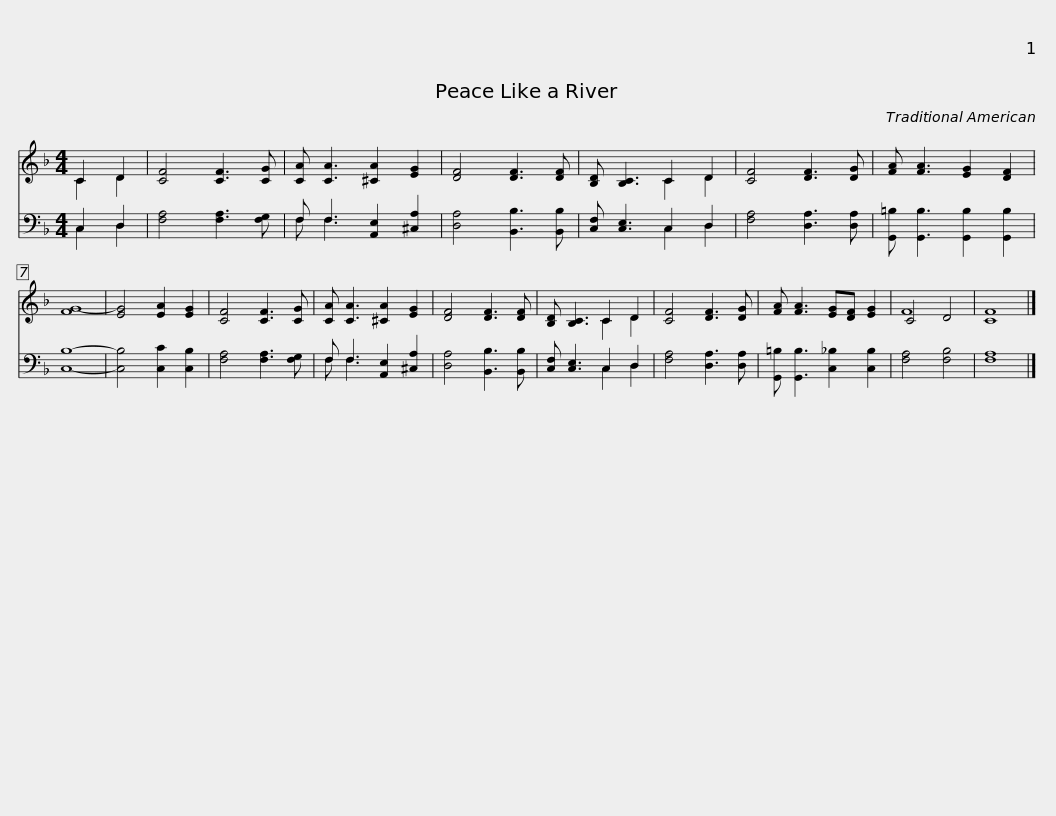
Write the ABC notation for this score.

X:1
%%score ( 1 2 ) ( 3 4 )
L:1/8
M:4/4
I:linebreak $
K:F
V:1 treble
V:2 treble
V:3 bass
V:4 bass
V:1
 C2 D2 | [CF]4 [CF]3 [CG] | [CA] [CA]3 [^CA]2 [EG]2 | [DF]4 [DF]3 [DF] | [B,D] [B,C]3 C2 D2 | %5
 [CF]4 [DF]3 [DG] |$ [FA] [FA]3 [EG]2 [DF]2 | [FG-]8 | [EG]4 [EA]2 [EG]2 | [CF]4 [CF]3 [CG] | %10
 [CA] [CA]3 [^CA]2 [EG]2 | [DF]4 [DF]3 [DF] |$ [B,D] [B,C]3 C2 D2 | [CF]4 [DF]3 [DG] | [FA] [FA]3 [EG][DF] [EG]2 | %15
 C4 D4 | [CF]8 |] %17
V:2
 C2 D2 | x8 | x8 | x8 | x4 C2 D2 | %5
 x8 |$ x8 | x8 | x8 | x8 | %10
 x8 | x8 |$ x4 C2 D2 | x8 | x8 | %15
 F8- | x8 |] %17
V:3
 C,2 D,2 | [F,A,]4 [F,A,]3 [F,G,] | F, F,3 [A,,E,]2 [^C,A,]2 | [D,A,]4 [B,,B,]3 [B,,B,] | [C,F,] [C,E,]3 C,2 D,2 | %5
 [F,A,]4 [D,A,]3 [D,A,] |$ [G,,=B,] [G,,B,]3 [G,,B,]2 [G,,B,]2 | [C,B,]8- | [C,B,]4 [C,C]2 [C,B,]2 | [F,A,]4 [F,A,]3 [F,G,] | %10
 F, F,3 [A,,E,]2 [^C,A,]2 | [D,A,]4 [B,,B,]3 [B,,B,] |$ [C,F,] [C,E,]3 C,2 D,2 | [F,A,]4 [D,A,]3 [D,A,] | [G,,=B,] [G,,B,]3 [C,_B,]2 [C,B,]2 | %15
 [F,A,]4 [F,B,]4 | [F,A,]8 |] %17
V:4
 C,2 D,2 | x8 | F, F,3 x4 | x8 | x4 C,2 D,2 | %5
 x8 |$ x8 | x8 | x8 | x8 | %10
 F, F,3 x4 | x8 |$ x4 C,2 D,2 | x8 | x8 | %15
 x8 | x8 |] %17
